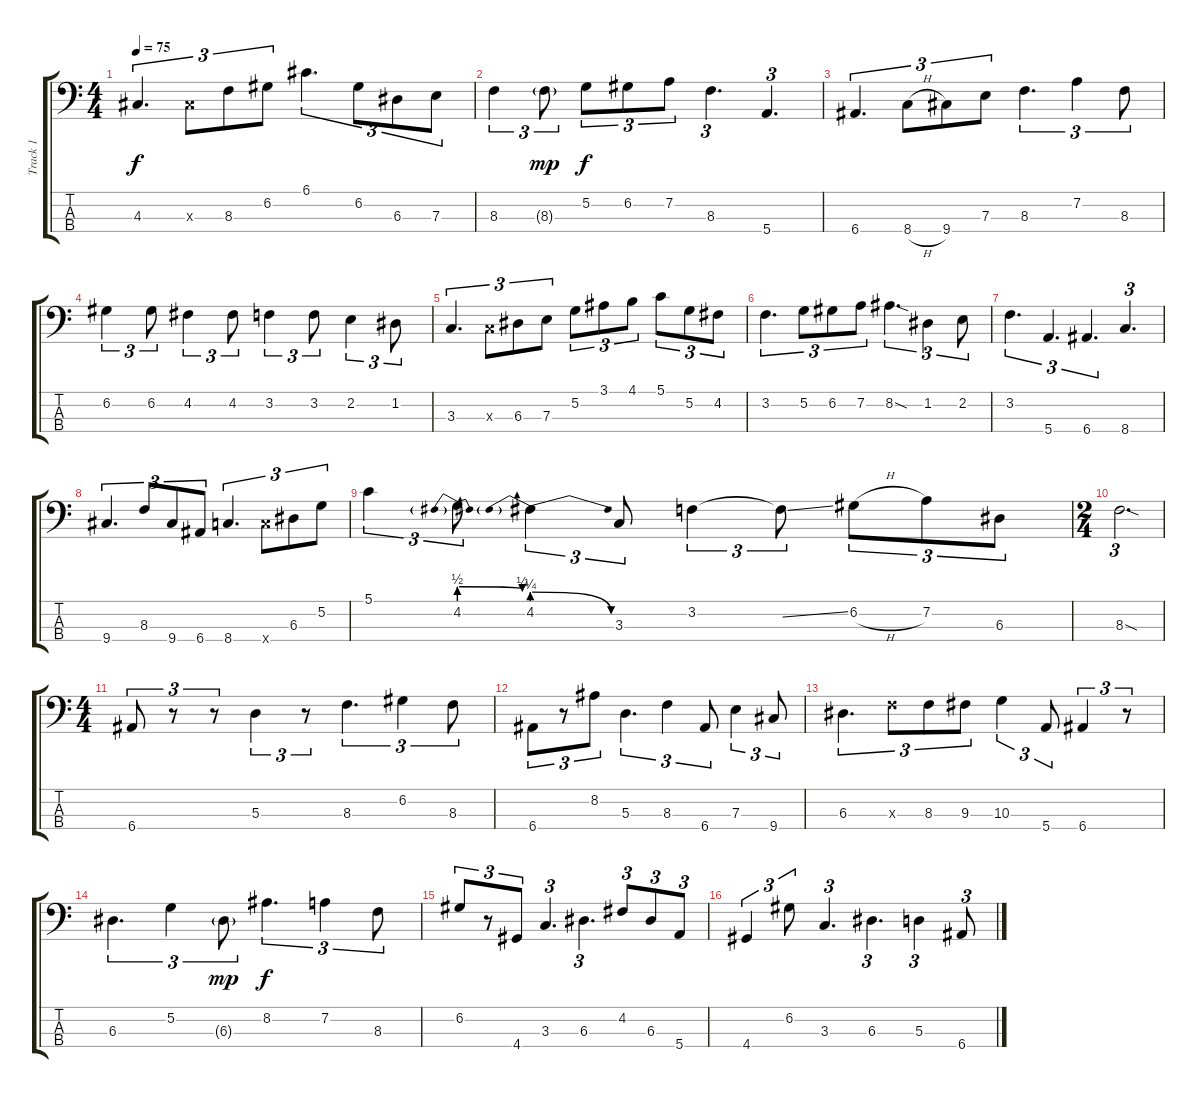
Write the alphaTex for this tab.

\track ("Track 1" "Track 1") {instrument electricbassfinger}
\staff {score tabs}
\tuning (G2 D2 A1 E1) {hide}
\ts (4 4)
\tempo 75
\clef f4
\ks c
4.3.4{d tu (3 2) dy f} 4.3{x}.8{tu (3 2)} 8.3.8{tu (3 2)} 6.2.8{tu (3 2)} 6.1.4{d tu (3 2)} 6.2.8{tu (3 2)} 6.3.8{tu (3 2)} 7.3.8{tu (3 2)} |
8.3.4{tu (3 2)} 8.3{g}.8{tu (3 2) dy mp} 5.2.8{tu (3 2) dy f} 6.2.8{tu (3 2)} 7.2.8{tu (3 2)} 8.3.4{d tu (3 2)} 5.4.4{d tu (3 2)} |
6.4.4{d tu (3 2)} 8.4{h}.8{tu (3 2)} 9.4.8{tu (3 2)} 7.3.8{tu (3 2)} 8.3.4{d tu (3 2)} 7.2.4{tu (3 2)} 8.3.8{tu (3 2)} |
6.2.4{tu (3 2)} 6.2.8{tu (3 2)} 4.2.4{tu (3 2)} 4.2.8{tu (3 2)} 3.2.4{tu (3 2)} 3.2.8{tu (3 2)} 2.2.4{tu (3 2)} 1.2.8{tu (3 2)} |
3.3.4{d tu (3 2)} 3.3{x}.8{tu (3 2)} 6.3.8{tu (3 2)} 7.3.8{tu (3 2)} 5.2.8{tu (3 2)} 3.1.8{tu (3 2)} 4.1.8{tu (3 2)} 5.1.8{tu (3 2)} 5.2.8{tu (3 2)} 4.2.8{tu (3 2)} |
3.2.4{d tu (3 2)} 5.2.8{tu (3 2)} 6.2.8{tu (3 2)} 7.2.8{tu (3 2)} 8.2{sod}.4{d tu (3 2)} 1.2.4{tu (3 2)} 2.2.8{tu (3 2)} |
3.2.4{d tu (3 2)} 5.4.4{d tu (3 2)} 6.4.4{d tu (3 2)} 8.4.4{d tu (3 2)} |
9.4.4{d tu (3 2)} 8.3.8{tu (3 2)} 9.4.8{tu (3 2)} 6.4.8{tu (3 2)} 8.4.4{d tu (3 2)} 8.4{x}.8{tu (3 2)} 6.3.8{tu (3 2)} 5.2.8{tu (3 2)} |
5.1.4{tu (3 2)} 4.2{be (prebendrelease 0 2 60 1)}.8{tu (3 2)} 4.2{be (prebendrelease 0 1 60 0)}.4{tu (3 2)} 3.3.8{tu (3 2)} 3.2.4{tu (3 2)} 3.2{ss t}.8{tu (3 2)} 6.2{h}.8{tu (3 2)} 7.2.8{tu (3 2)} 6.3.8{tu (3 2)} |
\ts (2 4)
8.3{sod}.2{d tu (3 2)} |
\ts (4 4)
6.4.8{tu (3 2)} r.8{tu (3 2)} r.8{tu (3 2)} 5.3.4{tu (3 2)} r.8{tu (3 2)} 8.3.4{d tu (3 2)} 6.2.4{tu (3 2)} 8.3.8{tu (3 2)} |
6.4.8{tu (3 2)} r.8{tu (3 2)} 8.2.8{tu (3 2)} 5.3.4{d tu (3 2)} 8.3.4{tu (3 2)} 6.4.8{tu (3 2)} 7.3.4{tu (3 2)} 9.4.8{tu (3 2)} |
6.3.4{d tu (3 2)} 8.3{x}.8{tu (3 2)} 8.3.8{tu (3 2)} 9.3.8{tu (3 2)} 10.3.4{tu (3 2)} 5.4.8{tu (3 2)} 6.4.4{tu (3 2)} r.8{tu (3 2)} |
6.3.4{d tu (3 2)} 5.2.4{tu (3 2)} 6.3{g}.8{tu (3 2) dy mp} 8.2.4{d tu (3 2) dy f} 7.2.4{tu (3 2)} 8.3.8{tu (3 2)} |
6.2.8{tu (3 2)} r.8{tu (3 2)} 4.4.8{tu (3 2)} 3.3.4{d tu (3 2)} 6.3.4{d tu (3 2)} 4.2.8{tu (3 2)} 6.3.8{tu (3 2)} 5.4.8{tu (3 2)} |
4.4.4{tu (3 2)} 6.2.8{tu (3 2)} 3.3.4{d tu (3 2)} 6.3.4{d tu (3 2)} 5.3.4{tu (3 2)} 6.4.8{tu (3 2)}
